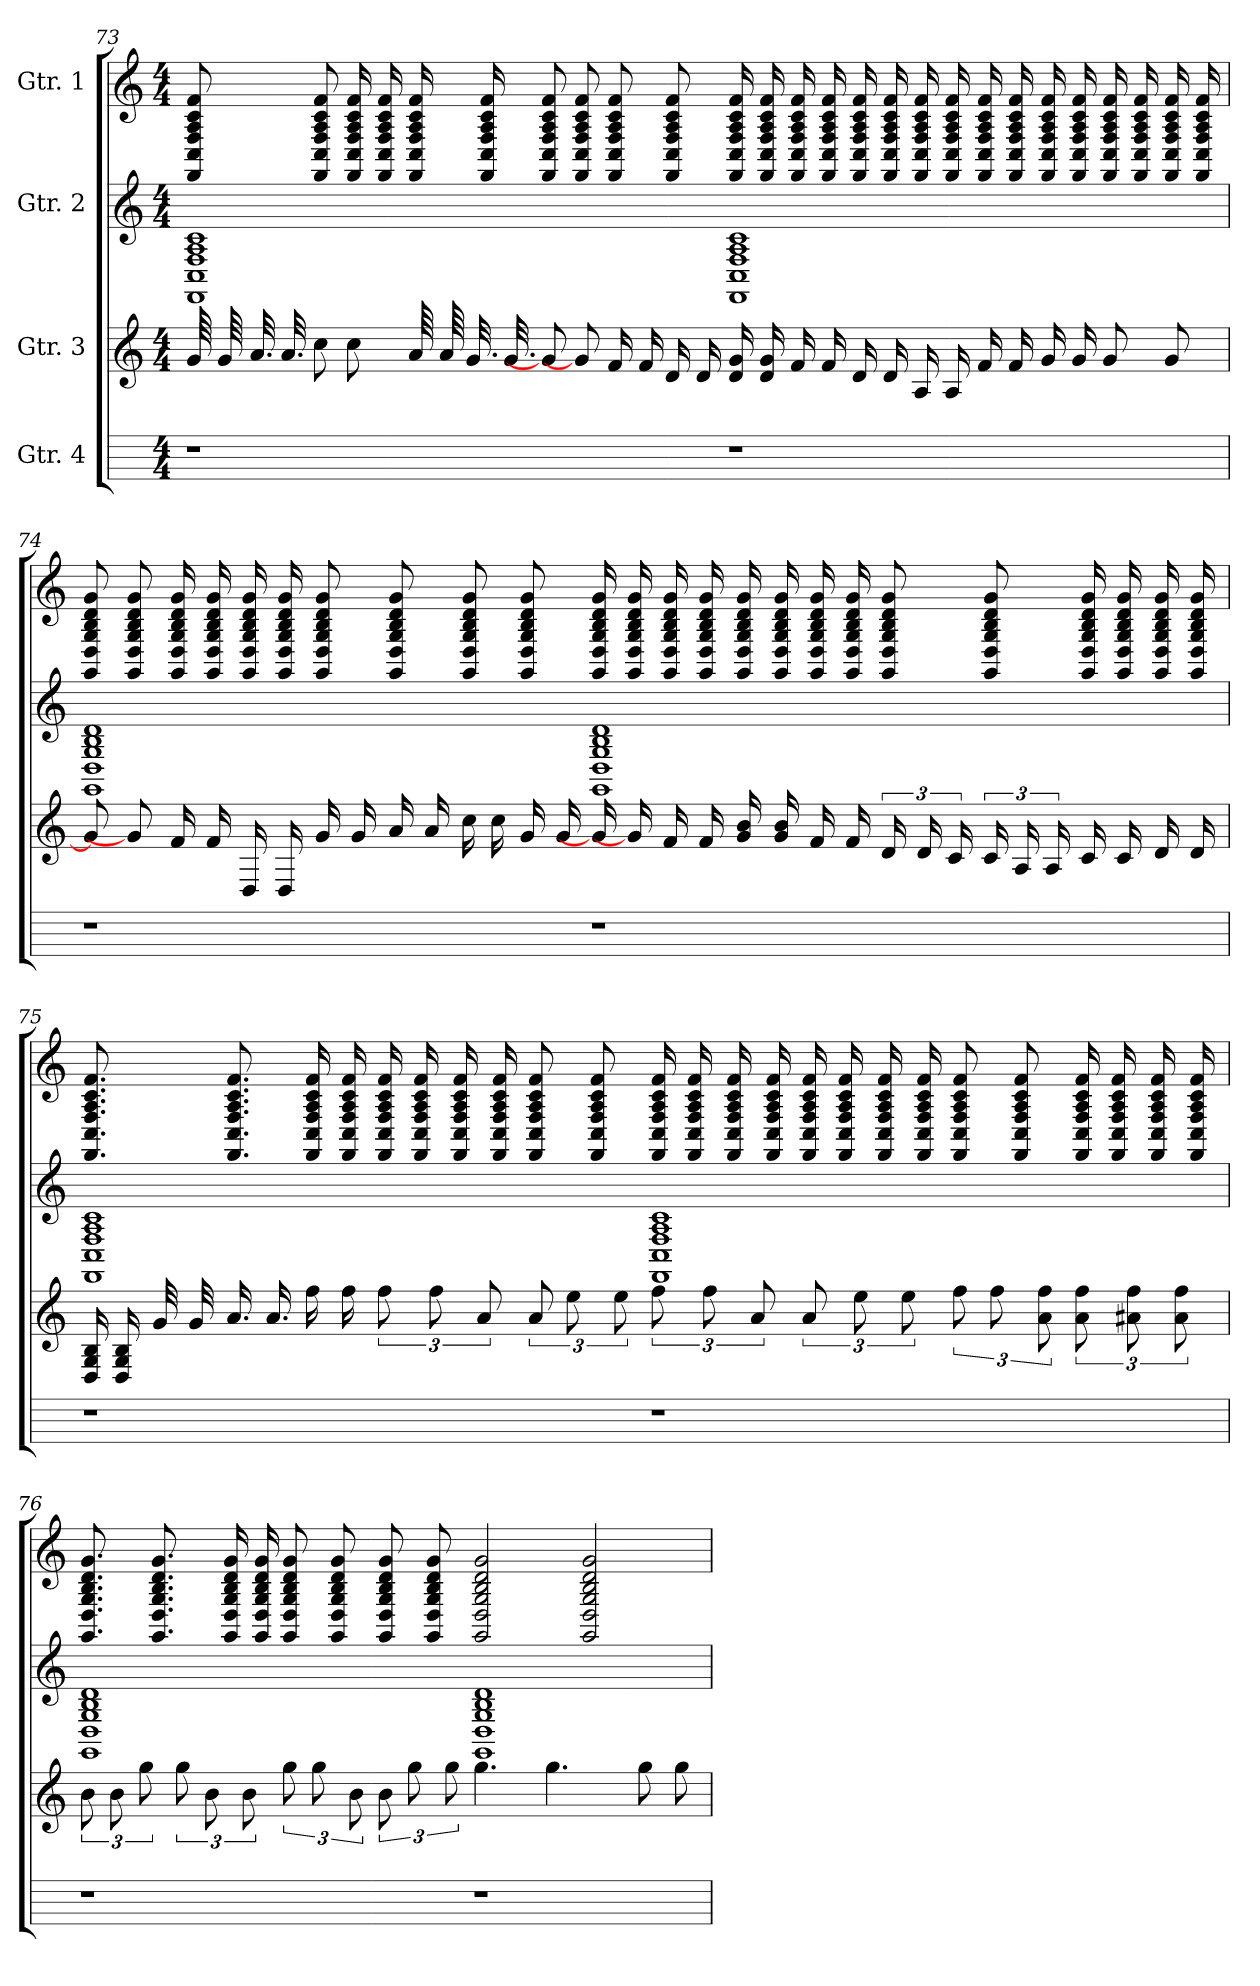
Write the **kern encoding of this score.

**kern	**kern	**kern	**kern
*part4	*part3	*part2	*part1
*staff4	*staff3	*staff2	*staff1
*I"Gtr. 4	*I"Gtr. 3	*I"Gtr. 2	*I"Gtr. 1
*	*	*	*
*k[]	*k[]	*k[]	*k[]
*M4/4	*M4/4	*M4/4	*M4/4
=73	=73	=73	=73
1r	64g	1c 1A 1F 1C 1FF	8f 8c 8A 8F 8C 8FF
.	64g	.	.
.	32.a	.	.
.	32.a	.	.
.	8cc	.	8f 8c 8A 8F 8C 8FF
.	8cc	.	16f 16c 16A 16F 16C 16FF
.	.	.	16f 16c 16A 16F 16C 16FF
.	64a	.	16f 16c 16A 16F 16C 16FF
.	64a	.	.
.	32.g	.	.
.	.	.	16f 16c 16A 16F 16C 16FF
.	32.g	.	.
.	8g]	.	8f 8c 8A 8F 8C 8FF
.	8g]	.	8f 8c 8A 8F 8C 8FF
.	16f	.	8f 8c 8A 8F 8C 8FF
.	16f	.	.
.	16d	.	8f 8c 8A 8F 8C 8FF
.	16d	.	.
1r	16g 16d	1c 1A 1F 1C 1FF	16f 16c 16A 16F 16C 16FF
.	16g 16d	.	16f 16c 16A 16F 16C 16FF
.	16f	.	16f 16c 16A 16F 16C 16FF
.	16f	.	16f 16c 16A 16F 16C 16FF
.	16d	.	16f 16c 16A 16F 16C 16FF
.	16d	.	16f 16c 16A 16F 16C 16FF
.	16A	.	16f 16c 16A 16F 16C 16FF
.	16A	.	16f 16c 16A 16F 16C 16FF
.	16f	.	16f 16c 16A 16F 16C 16FF
.	16f	.	16f 16c 16A 16F 16C 16FF
.	16g	.	16f 16c 16A 16F 16C 16FF
.	16g	.	16f 16c 16A 16F 16C 16FF
.	8g	.	16f 16c 16A 16F 16C 16FF
.	.	.	16f 16c 16A 16F 16C 16FF
.	8g	.	16f 16c 16A 16F 16C 16FF
.	.	.	16f 16c 16A 16F 16C 16FF
=74	=74	=74	=74
1r	8g]	1d 1B 1G 1D 1GG	8g 8d 8B 8G 8D 8GG
.	8g]	.	8g 8d 8B 8G 8D 8GG
.	16f	.	16g 16d 16B 16G 16D 16GG
.	16f	.	16g 16d 16B 16G 16D 16GG
.	16D	.	16g 16d 16B 16G 16D 16GG
.	16D	.	16g 16d 16B 16G 16D 16GG
.	16g	.	8g 8d 8B 8G 8D 8GG
.	16g	.	.
.	16a	.	8g 8d 8B 8G 8D 8GG
.	16a	.	.
.	16cc	.	8g 8d 8B 8G 8D 8GG
.	16cc	.	.
.	16g	.	8g 8d 8B 8G 8D 8GG
.	16g	.	.
1r	16g]	1d 1B 1G 1D 1GG	16g 16d 16B 16G 16D 16GG
.	16g]	.	16g 16d 16B 16G 16D 16GG
.	16f	.	16g 16d 16B 16G 16D 16GG
.	16f	.	16g 16d 16B 16G 16D 16GG
.	16b 16g	.	16g 16d 16B 16G 16D 16GG
.	16b 16g	.	16g 16d 16B 16G 16D 16GG
.	16f	.	16g 16d 16B 16G 16D 16GG
.	16f	.	16g 16d 16B 16G 16D 16GG
.	24d	.	8g 8d 8B 8G 8D 8GG
.	24d	.	.
.	24c	.	.
.	24c	.	8g 8d 8B 8G 8D 8GG
.	24A	.	.
.	24A	.	.
.	16c	.	16g 16d 16B 16G 16D 16GG
.	16c	.	16g 16d 16B 16G 16D 16GG
.	16d	.	16g 16d 16B 16G 16D 16GG
.	16d	.	16g 16d 16B 16G 16D 16GG
=75	=75	=75	=75
1r	16B 16G 16D	1c 1A 1F 1C 1FF	8.f 8.c 8.A 8.F 8.C 8.FF
.	16B 16G 16D	.	.
.	32g	.	.
.	32g	.	.
.	16.a	.	8.f 8.c 8.A 8.F 8.C 8.FF
.	16.a	.	.
.	16ff	.	16f 16c 16A 16F 16C 16FF
.	16ff	.	16f 16c 16A 16F 16C 16FF
.	12ff	.	16f 16c 16A 16F 16C 16FF
.	.	.	16f 16c 16A 16F 16C 16FF
.	12ff	.	.
.	.	.	16f 16c 16A 16F 16C 16FF
.	12a	.	.
.	.	.	16f 16c 16A 16F 16C 16FF
.	12a	.	8f 8c 8A 8F 8C 8FF
.	12ee	.	.
.	.	.	8f 8c 8A 8F 8C 8FF
.	12ee	.	.
1r	12ff	1c 1A 1F 1C 1FF	16f 16c 16A 16F 16C 16FF
.	.	.	16f 16c 16A 16F 16C 16FF
.	12ff	.	.
.	.	.	16f 16c 16A 16F 16C 16FF
.	12a	.	.
.	.	.	16f 16c 16A 16F 16C 16FF
.	12a	.	16f 16c 16A 16F 16C 16FF
.	.	.	16f 16c 16A 16F 16C 16FF
.	12ee	.	.
.	.	.	16f 16c 16A 16F 16C 16FF
.	12ee	.	.
.	.	.	16f 16c 16A 16F 16C 16FF
.	12ff	.	8f 8c 8A 8F 8C 8FF
.	12ff	.	.
.	.	.	8f 8c 8A 8F 8C 8FF
.	12ff 12a	.	.
.	12ff 12a	.	16f 16c 16A 16F 16C 16FF
.	.	.	16f 16c 16A 16F 16C 16FF
.	12ff 12a#	.	.
.	.	.	16f 16c 16A 16F 16C 16FF
.	12ff 12a#	.	.
.	.	.	16f 16c 16A 16F 16C 16FF
=76	=76	=76	=76
1r	12b	1d 1B 1G 1D 1GG	8.g 8.d 8.B 8.G 8.D 8.GG
.	12b	.	.
.	12gg	.	.
.	.	.	8.g 8.d 8.B 8.G 8.D 8.GG
.	12gg	.	.
.	12b	.	.
.	.	.	16g 16d 16B 16G 16D 16GG
.	12b	.	.
.	.	.	16g 16d 16B 16G 16D 16GG
.	12gg	.	8g 8d 8B 8G 8D 8GG
.	12gg	.	.
.	.	.	8g 8d 8B 8G 8D 8GG
.	12b	.	.
.	12b	.	8g 8d 8B 8G 8D 8GG
.	12gg	.	.
.	.	.	8g 8d 8B 8G 8D 8GG
.	12gg	.	.
1r	4.gg	1d 1B 1G 1D 1GG	2g 2d 2B 2G 2D 2GG
.	4.gg	.	.
.	.	.	2g 2d 2B 2G 2D 2GG
.	8gg	.	.
.	8gg	.	.
=	=	=	=
*-	*-	*-	*-
